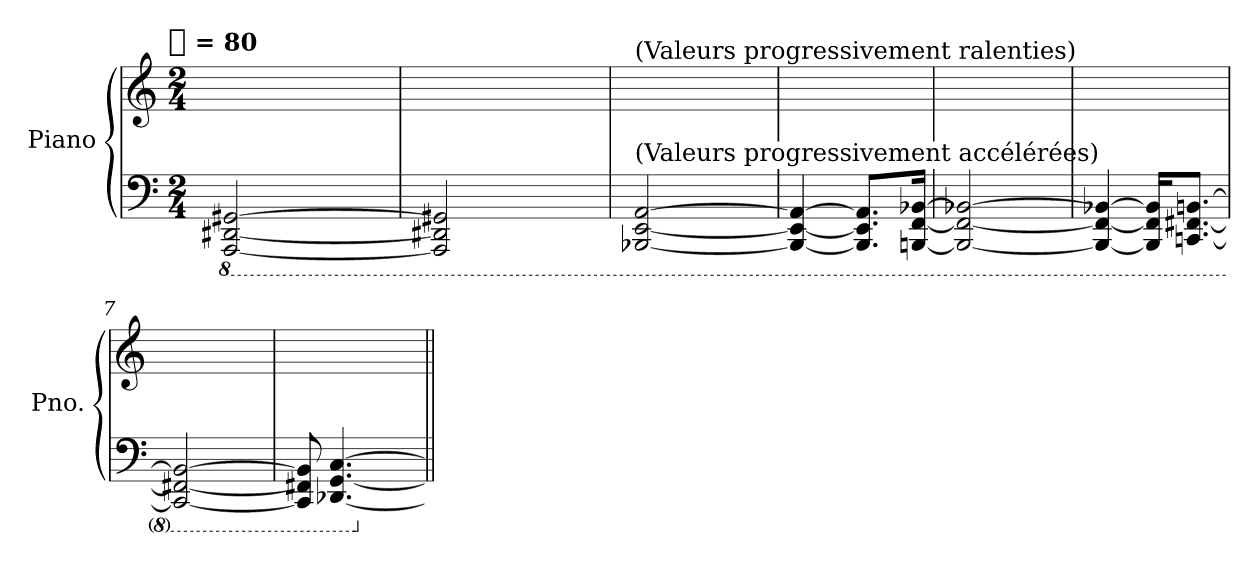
**kern	**kern
*part1	*part1
*staff2	*staff1
*I"Piano	*
*I'Pno.	*
*clefF4	*clefG2
*k[]	*k[]
*C:	*C:
!!LO:TX:omd:t=[quarter] = 80
*M2/4	*M2/4
*MM80	*MM80
*8ba	*
*	*8va
=1	=1
[2AAAA [2DDD#X [2GGG#X	16ryy
.	16ryy
.	16ryy
.	16ryy
.	16ryy
.	16ryy
.	16ryy
.	16ryy
=2	=2
2AAAA] 2DDD#X] 2GGG#X]	16ryy
.	16ryy
.	16ryy
.	16ryy
.	16ryy
.	16ryy
.	16ryy
.	16ryy
=3	=3
*	*X8va
!	!LO:TX:a:t=(Valeurs progressivement ralenties)
!LO:TX:a:t=(Valeurs progressivement accélérées)	!
[2BBBB-X [2EEE [2AAA	16ryy
.	8ryy
.	16ryy
.	8ryy
.	8ryy
=4	=4
4BBBB-_ 4EEE_ 4AAA_	8ryy
.	4ryy
8.BBBB-] 8.EEE] 8.AAA]L	.
.	16ryy
[16BBBBn [16FFF [16BBB-XJk	16ryy
=5	=5
2BBBBn_ 2FFF_ 2BBB-X_	4ryy
.	16ryy
.	8.ryy
=6	=6
4BBBBn_ 4FFF_ 4BBB-X_	4ryy
16BBBB] 16FFF] 16BBB-]KL	4ryy
[8.CCCn [8.FFF#X [8.BBBnJ	.
=7	=7
2CCC_ 2FFF#X_ 2BBB_	4ryy
.	4ryy
=8	=8
8CCC] 8FFF#X] 8BBB]	4ryy
[4.DDD-X [4.GGG [4.CC	.
.	16ryy
.	8.ryy
*X8ba	*
=||	=||
*-	*-
